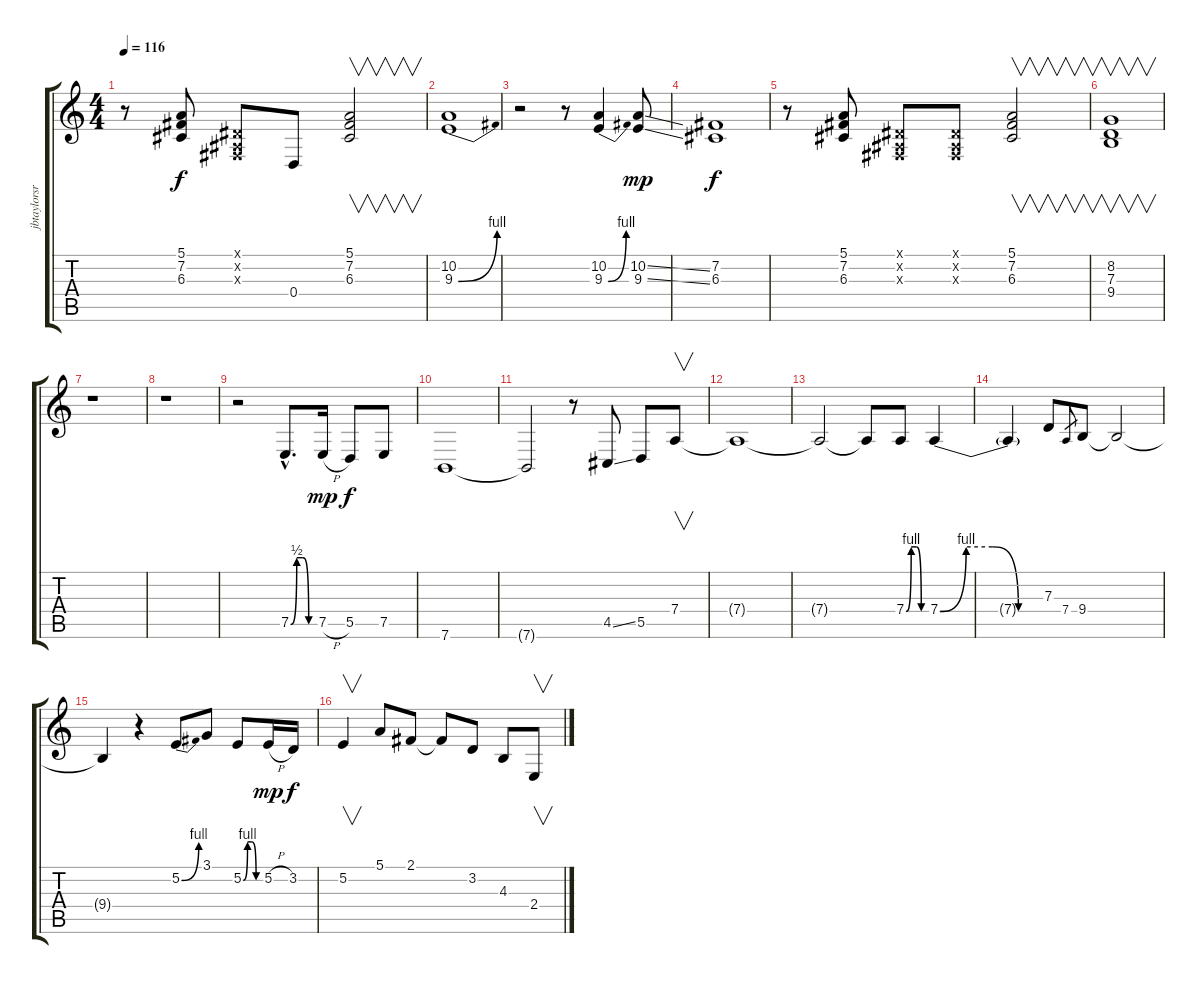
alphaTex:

\track ("" "jbtaylorsr") {instrument lead1square}
\staff {score tabs}
\tuning (E4 B3 G3 D3 A2 E2) {hide}
\ts (4 4)
\tempo 116
\clef g2
\ks c
r.8{dy f} (5.1 7.2 6.3).8 (-1.1{x} -1.2{x} -1.3{x}).8 0.4.8 (5.1 7.2 6.3).2{v} |
(10.2 9.3{be (bend 0 0 60 4)}).1 |
r.2 r.8 (10.2 9.3{be (bend 0 0 60 4)}).4 (10.2{ss} 9.3{ss}).8{dy mp} |
(7.2 6.3).1{dy f} |
r.8 (5.1 7.2 6.3).8 (-1.1{x} -1.2{x} -1.3{x}).8 (-1.1{x} -1.2{x} -1.3{x}).8 (5.1 7.2 6.3).2{v} |
(8.2 7.3 9.4).1{v} |
r.1 |
r.1 |
r.2 7.5{be (custom 0 0 15 2 30 2 45 0 60 0) hac}.8{d volume 11 balance 8 instrument lead1square} 7.5{h}.16{dy mp} 5.5.8{dy f} 7.5.8 |
7.6.1 |
7.6{t}.2 r.8 4.5{ss}.8 5.5.8 7.4.8{v} |
7.4{t}.1 |
7.4{t}.2 7.4{t}.8 7.4{be (custom 0 0 15 4 30 4 45 0 60 0)}.8 7.4{be (custom 0 0 15 4 30 4 45 0 60 0)}.4 |
7.4{t}.4 7.3.8 7.4.8{gr} 9.4.8 9.4{t}.2 |
9.4{t}.4 r.4 5.2{be (bend 0 0 60 4)}.8{volume 14 balance 13} 3.1.8 5.2{be (custom 0 0 15 4 30 4 45 0 60 0)}.8 5.2{h}.16{dy mp} 3.2.16{dy f} |
5.2.4{v} 5.1.8 2.1.8 2.1{t}.8 3.2.8 4.3.8 2.4.8{v}
